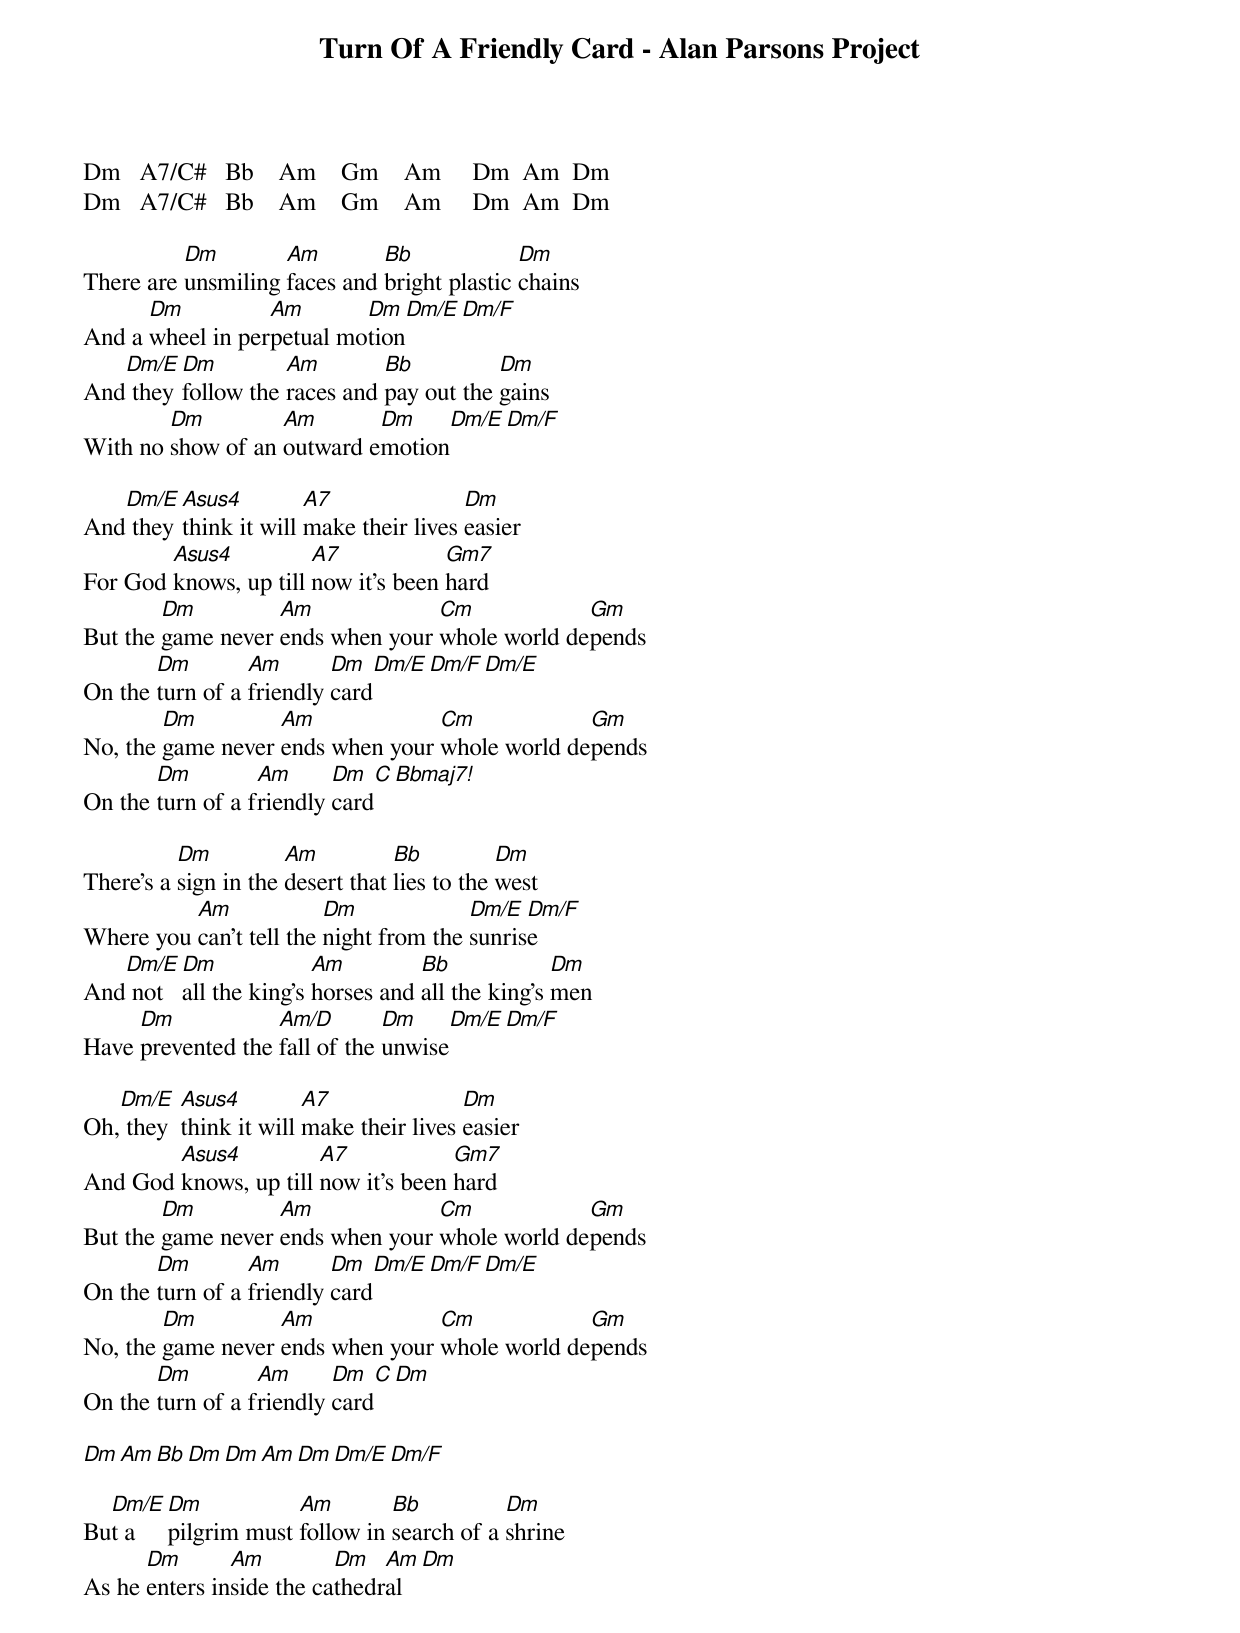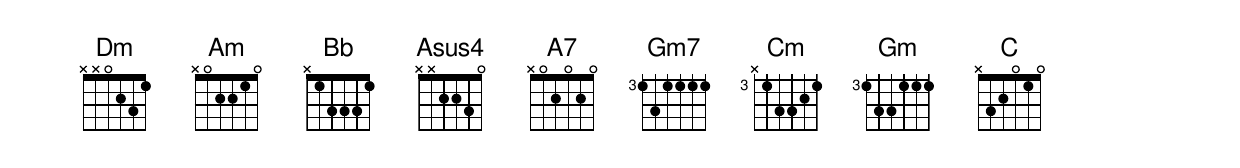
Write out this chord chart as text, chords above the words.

Turn Of A Friendly Card - Alan Parsons Project

Dm   A7/C#   Bb    Am    Gm    Am     Dm  Am  Dm
Dm   A7/C#   Bb    Am    Gm    Am     Dm  Am  Dm

          Dm        Am        Bb             Dm
There are unsmiling faces and bright plastic chains
      Dm          Am       Dm   Dm/E   Dm/F
And a wheel in perpetual motion
   Dm/E  Dm         Am        Bb          Dm
And they follow the races and pay out the gains
        Dm         Am       Dm    Dm/E   Dm/F
With no show of an outward emotion

   Dm/E  Asus4         A7               Dm
And they think it will make their lives easier
        Asus4          A7            Gm7
For God knows, up till now it's been hard
        Dm         Am             Cm            Gm
But the game never ends when your whole world depends
       Dm        Am       Dm   Dm/E   Dm/F  Dm/E
On the turn of a friendly card
        Dm         Am             Cm            Gm
No, the game never ends when your whole world depends
       Dm         Am      Dm     C   Bbmaj7!
On the turn of a friendly card

          Dm          Am          Bb          Dm
There's a sign in the desert that lies to the west
          Am             Dm             Dm/E  Dm/F
Where you can't tell the night from the sunrise
   Dm/E  Dm             Am         Bb             Dm
And not  all the king's horses and all the king's men
     Dm            Am/D        Dm     Dm/E    Dm/F
Have prevented the fall of the unwise

   Dm/E   Asus4         A7               Dm
Oh, they  think it will make their lives easier
        Asus4          A7            Gm7
And God knows, up till now it's been hard
        Dm         Am             Cm            Gm
But the game never ends when your whole world depends
       Dm        Am       Dm   Dm/E   Dm/F  Dm/E
On the turn of a friendly card
        Dm         Am             Cm            Gm
No, the game never ends when your whole world depends
       Dm         Am      Dm     C   Dm
On the turn of a friendly card

Dm    Am    Bb    Dm    Dm   Am      Dm  Dm/E  Dm/F

  Dm/E   Dm           Am        Bb          Dm
But a    pilgrim must follow in search of a shrine
      Dm       Am         Dm   Am   Dm
As he enters inside the cathedral
